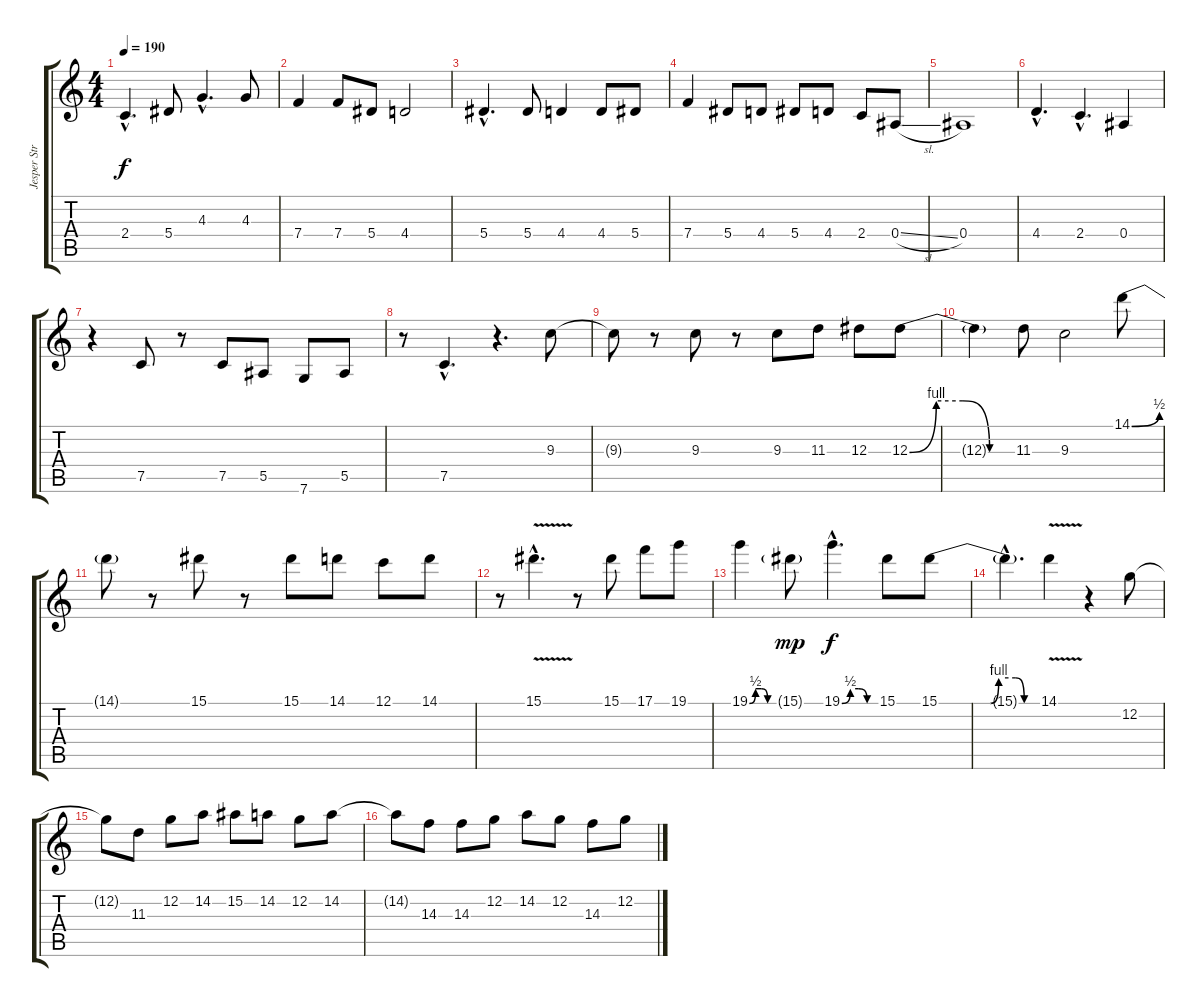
\track ("Jesper Strömblad" "Jesper Str") {instrument distortionguitar}
\staff {score tabs}
\tuning (C4 G3 Eb3 Bb2 F2 C2) {hide}
\ts (4 4)
\tempo 190
\clef g2
\ks c
2.4{hac}.4{d dy f} 5.4.8 4.3{hac}.4{d} 4.3.8 |
7.4.4 7.4.8 5.4.8 4.4.2 |
5.4{hac}.4{d} 5.4.8 4.4.4 4.4.8 5.4.8 |
7.4.4 5.4.8 4.4.8 5.4.8 4.4.8 2.4.8 0.4{sl}.8 |
0.4.1 |
4.4{hac}.4{d} 2.4{hac}.4{d} 0.4.4 |
r.4 7.5.8 r.8 7.5.8 5.5.8 7.6.8 5.5.8 |
r.8 7.5{hac}.4{d} r.4{d} 9.3.8 |
9.3{t}.8 r.8 9.3.8 r.8 9.3.8 11.3.8 12.3.8 12.3{be (custom 0 0 15 4 30 4 45 0 60 0)}.8 |
12.3{t}.4 11.3.8 9.3.2 14.1{be (bend 0 0 60 2)}.8 |
14.1{t}.8 r.8 15.1.8 r.8 15.1.8 14.1.8 12.1.8 14.1.8 |
r.8 15.1{v hac}.4{d} r.8 15.1.8 17.1.8 19.1.8 |
19.1{be (custom 0 0 15 2 30 2 45 0 60 0)}.4 15.1{g}.8{dy mp} 19.1{be (custom 0 0 15 2 30 2 45 0 60 0) hac}.4{d dy f} 15.1.8 15.1{be (custom 0 0 30 0 35 4 45 4 50 0 60 0)}.8 |
15.1{hac t}.4{d} 14.1{v}.4 r.4 12.2.8 |
12.2{t}.8 11.3.8 12.2.8 14.2.8 15.2.8 14.2.8 12.2.8 14.2.8 |
14.2{t}.8 14.3.8 14.3.8 12.2.8 14.2.8 12.2.8 14.3.8 12.2.8
